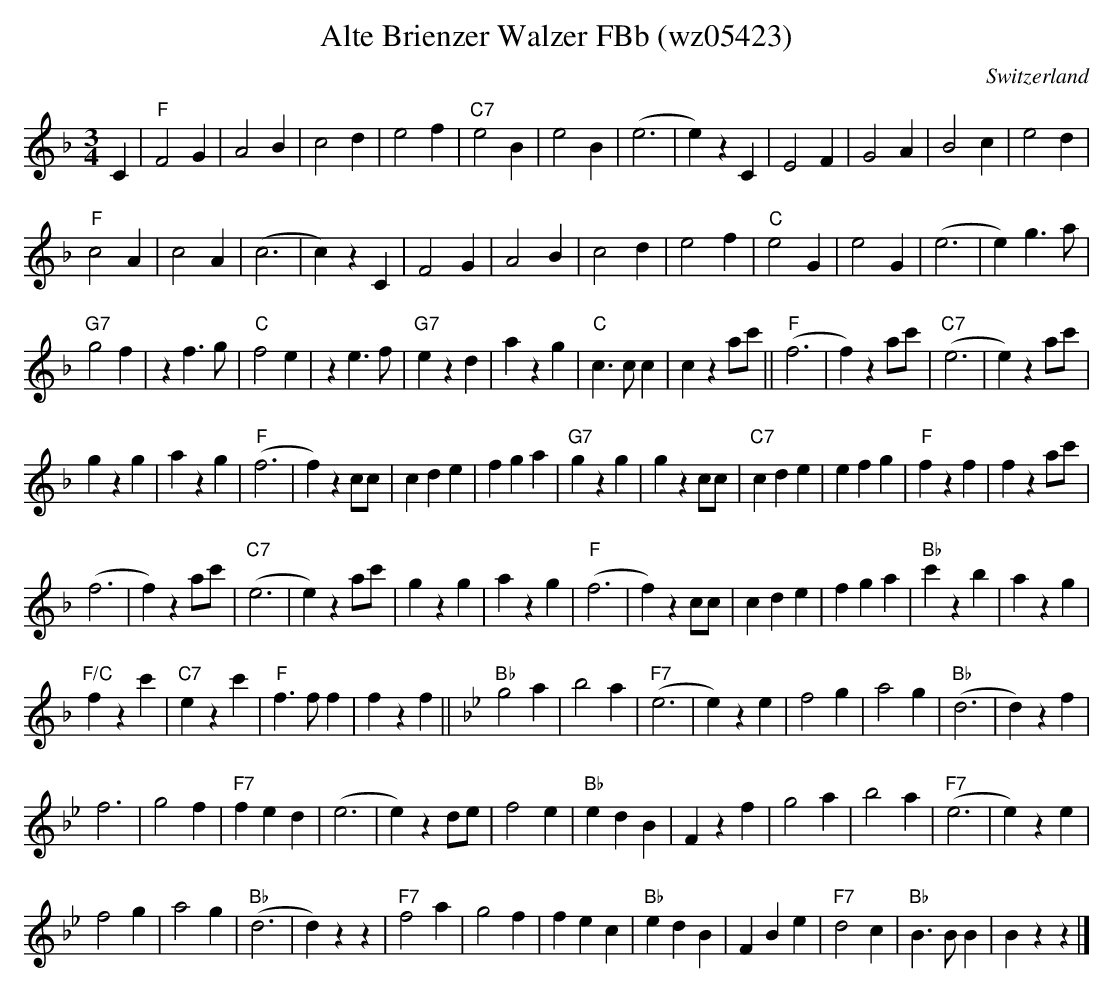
X:1
T: Alte Brienzer Walzer FBb (wz05423)
O:Switzerland
M:3/4
L:1/4
K:F major
C | "F"F2G | A2B | c2d | e2f | "C7"e2B | e2B | (e3 | e)zC | E2F | G2A | B2c | e2d |
"F"c2A | c2A | (c3 | c)zC | F2G | A2B | c2d | e2f | "C"e2G | e2G | (e3 | e)g>a |
"G7"g2f | zf>g | "C"f2e | ze>f | "G7"ezd | azg | "C"c>cc | cza/c'/ || "F"(f3 | f)za/c'/ | "C7"(e3 | e)za/c'/ |
gzg | azg | "F"(f3 | f)zc/c/ | cde | fga | "G7"gzg | gzc/c/ | "C7"cde | efg | "F"fzf | fz a/c'/ |
(f3 | f)za/c'/ | "C7"(e3 | e)za/c'/ | gzg | azg | "F"(f3 | f)zc/c/ | cde | fga | "Bb"c'zb | azg |
"F/C"fzc' | "C7"ezc' | "F"f>ff | fzf || [K:Bb] "Bb"g2a | b2a | "F7"(e3 | e)ze | f2g | a2g | "Bb"(d3 | d)zf |
f3 | g2f | "F7"fed | (e3 | e)zd/e/ | f2e | "Bb"edB | Fzf | g2a | b2a | "F7"(e3 | e)ze |
f2g | a2g | "Bb"(d3 | d)zz | "F7"f2a | g2f | fec | "Bb"edB | FBe | "F7"d2c | "Bb"B>BB | Bzz |]
